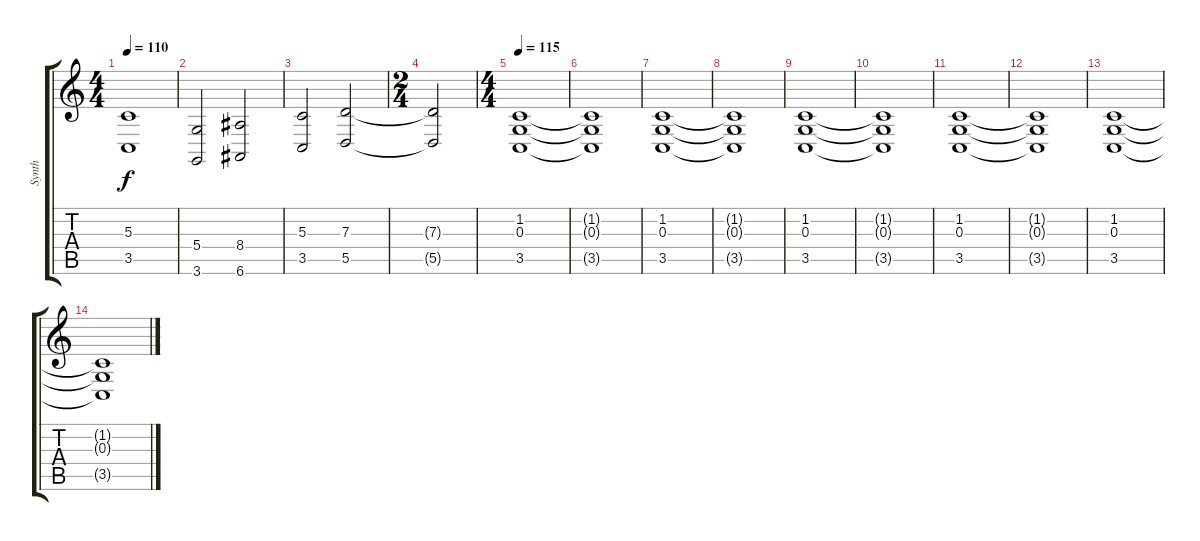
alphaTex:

\track ("Synth" "Synth") {instrument churchorgan}
\staff {score tabs}
\tuning (E4 B3 G3 D3 A2 E2) {hide}
\ts (4 4)
\tempo 110
\clef g2
\ks c
(5.3 3.5).1{dy f} |
(5.4 3.6).2 (8.4 6.6).2 |
(5.3 3.5).2 (7.3 5.5).2 |
\ts (2 4)
(7.3{t} 5.5{t}).2 |
\ts (4 4)
\tempo 115
(1.2 0.3 3.5).1 |
(1.2{t} 0.3{t} 3.5{t}).1{volume 3} |
(1.2 0.3 3.5).1{volume 9} |
(1.2{t} 0.3{t} 3.5{t}).1{volume 3} |
(1.2 0.3 3.5).1{volume 9} |
(1.2{t} 0.3{t} 3.5{t}).1{volume 3} |
(1.2 0.3 3.5).1{volume 9} |
(1.2{t} 0.3{t} 3.5{t}).1{volume 3} |
(1.2 0.3 3.5).1{volume 9} |
(1.2{t} 0.3{t} 3.5{t}).1{volume 3}
